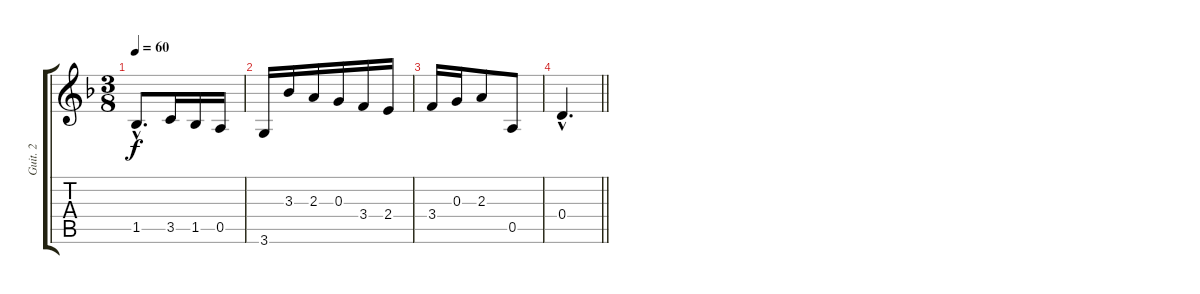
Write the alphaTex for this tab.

\track ("Guit. 2" "Guit. 2") {instrument acousticguitarnylon}
\staff {score tabs}
\tuning (E4 B3 G3 D3 A2 E2) {hide}
\ts (3 8)
\tempo 60
\clef g2
\ks f
1.5{hac}.8{d dy f} 3.5.16 1.5.16 0.5.16 |
3.6.16 3.3.16 2.3.16 0.3.16 3.4.16 2.4.16 |
3.4.16 0.3.16 2.3.8 0.5.8 |
\barLineRight lightlight
0.4{hac}.4{d}
